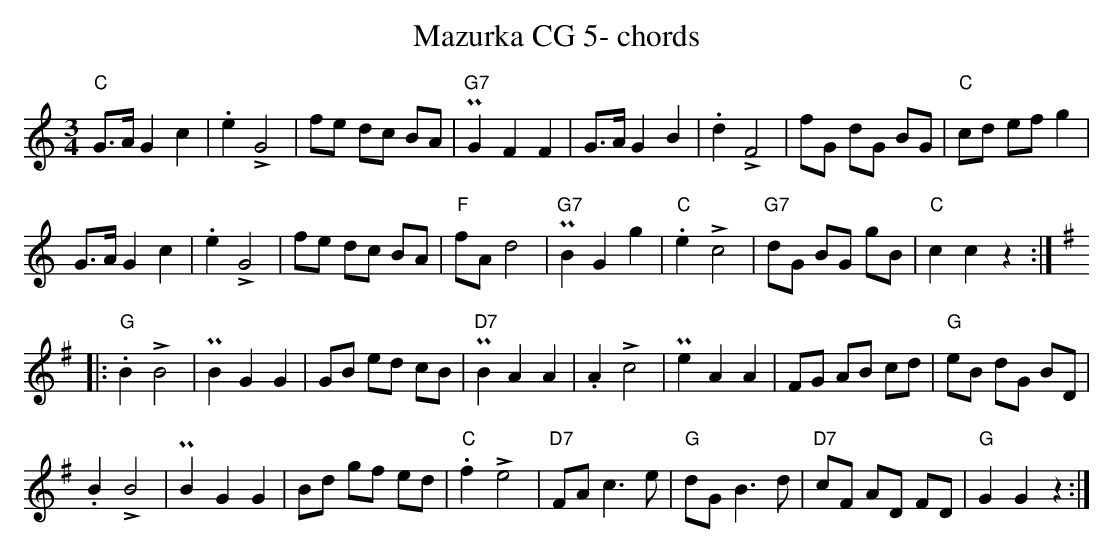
X:1
T:Mazurka CG 5- chords
M:3/4
L:1/8
K:Cmaj%%MIDI gchordon
"C"G>A G2c2 | .e2!>!G4 | fe dc BA | "G7"PG2F2F2 | G>AG2B2 | .d2!>!F4 | fG dG BG | "C"cd ef g2 |
G>A G2c2 | .e2!>!G4 | fe dc BA | "F"fAd4 | "G7"PB2G2g2 | "C".e2!>!c4 | "G7"dG BG gB | "C"c2c2z2 :: [K:Gmaj]
"G".B2!>!B4 | PB2G2G2 | GB ed cB | "D7"PB2A2A2 | .A2!>!c4 | Pe2A2A2 | FG AB cd | "G"eB dG BD |
.B2!>!B4 | PB2G2G2 | Bd gf ed | "C".f2 !>!e4 | "D7"FA c3e | "G"dG B3d | "D7"cF AD FD | "G"G2G2z2 :|
